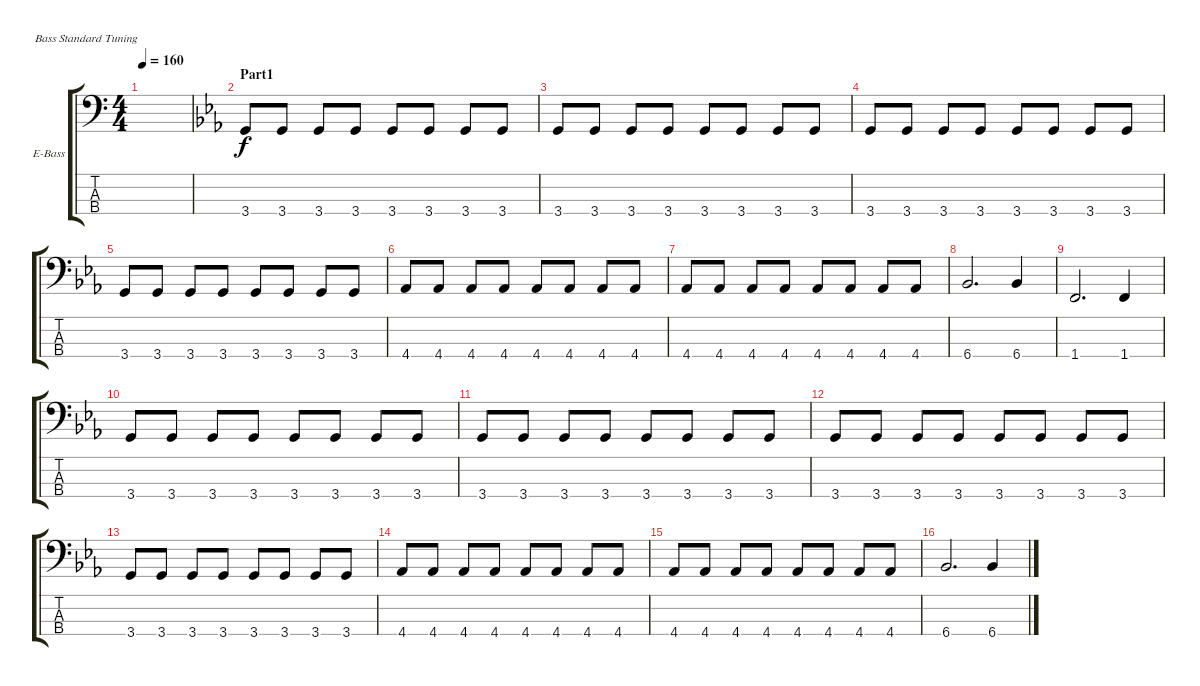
\defaultSystemsLayout 4
\bracketExtendMode groupsimilarinstruments
\firstSystemTrackNameOrientation horizontal
\otherSystemsTrackNameOrientation horizontal
\track ("Electric Bass" "E-Bass") {instrument electricbassfinger}
\staff {score tabs}
\tuning (G2 D2 A1 E1)
\ts (4 4)
\tempo 160
\clef f4
\ks c
|
\section ("" "Part1")
\ks cminor
3.4.8 3.4.8 3.4.8 3.4.8 3.4.8 3.4.8 3.4.8 3.4.8 |
3.4.8 3.4.8 3.4.8 3.4.8 3.4.8 3.4.8 3.4.8 3.4.8 |
3.4.8 3.4.8 3.4.8 3.4.8 3.4.8 3.4.8 3.4.8 3.4.8 |
3.4.8 3.4.8 3.4.8 3.4.8 3.4.8 3.4.8 3.4.8 3.4.8 |
4.4.8 4.4.8 4.4.8 4.4.8 4.4.8 4.4.8 4.4.8 4.4.8 |
4.4.8 4.4.8 4.4.8 4.4.8 4.4.8 4.4.8 4.4.8 4.4.8 |
6.4.2{d} 6.4.4 |
1.4.2{d} 1.4.4 |
\section ("" "")
3.4.8 3.4.8 3.4.8 3.4.8 3.4.8 3.4.8 3.4.8 3.4.8 |
3.4.8 3.4.8 3.4.8 3.4.8 3.4.8 3.4.8 3.4.8 3.4.8 |
3.4.8 3.4.8 3.4.8 3.4.8 3.4.8 3.4.8 3.4.8 3.4.8 |
3.4.8 3.4.8 3.4.8 3.4.8 3.4.8 3.4.8 3.4.8 3.4.8 |
4.4.8 4.4.8 4.4.8 4.4.8 4.4.8 4.4.8 4.4.8 4.4.8 |
4.4.8 4.4.8 4.4.8 4.4.8 4.4.8 4.4.8 4.4.8 4.4.8 |
6.4.2{d} 6.4.4
